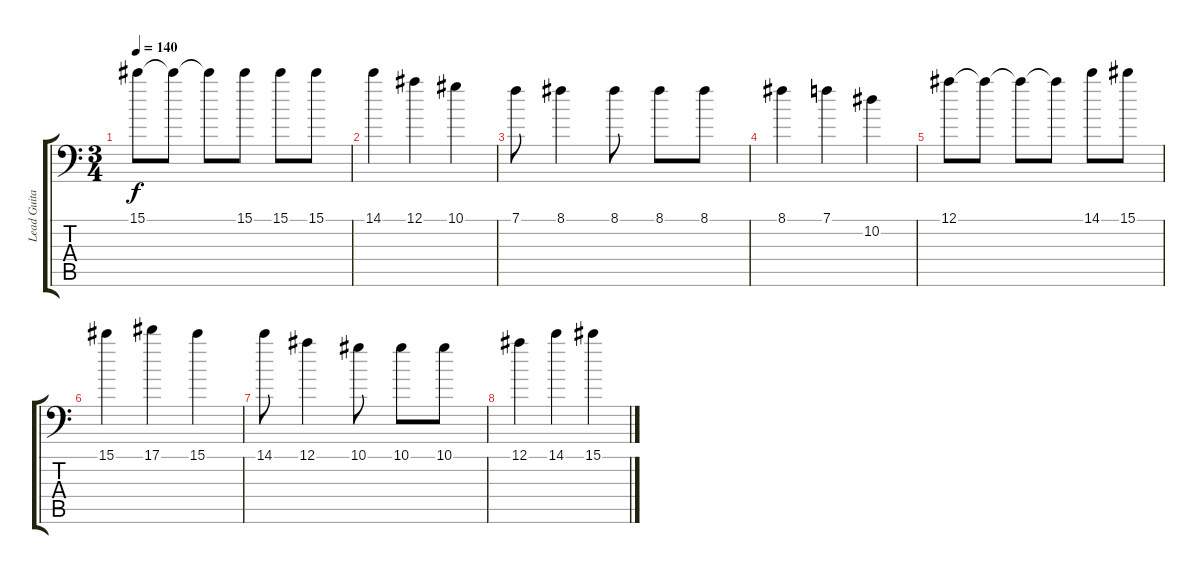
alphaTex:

\track ("Lead Guitar III" "Lead Guita") {instrument distortionguitar}
\staff {score tabs}
\tuning (Bb3 F3 Db3 Ab2 Eb2 Bb1) {hide}
\ts (3 4)
\tempo 140
\clef f4
\ks c
15.1.8{dy f} 15.1{t}.8 15.1{t}.8 15.1.8 15.1.8 15.1.8 |
14.1.4 12.1.4 10.1.4 |
7.1.8 8.1.4 8.1.8 8.1.8 8.1.8 |
8.1.4 7.1.4 10.2.4 |
12.1.8 12.1{t}.8 12.1{t}.8 12.1{t}.8 14.1.8 15.1.8 |
15.1.4 17.1.4 15.1.4 |
14.1.8 12.1.4 10.1.8 10.1.8 10.1.8 |
12.1.4 14.1.4 15.1.4
